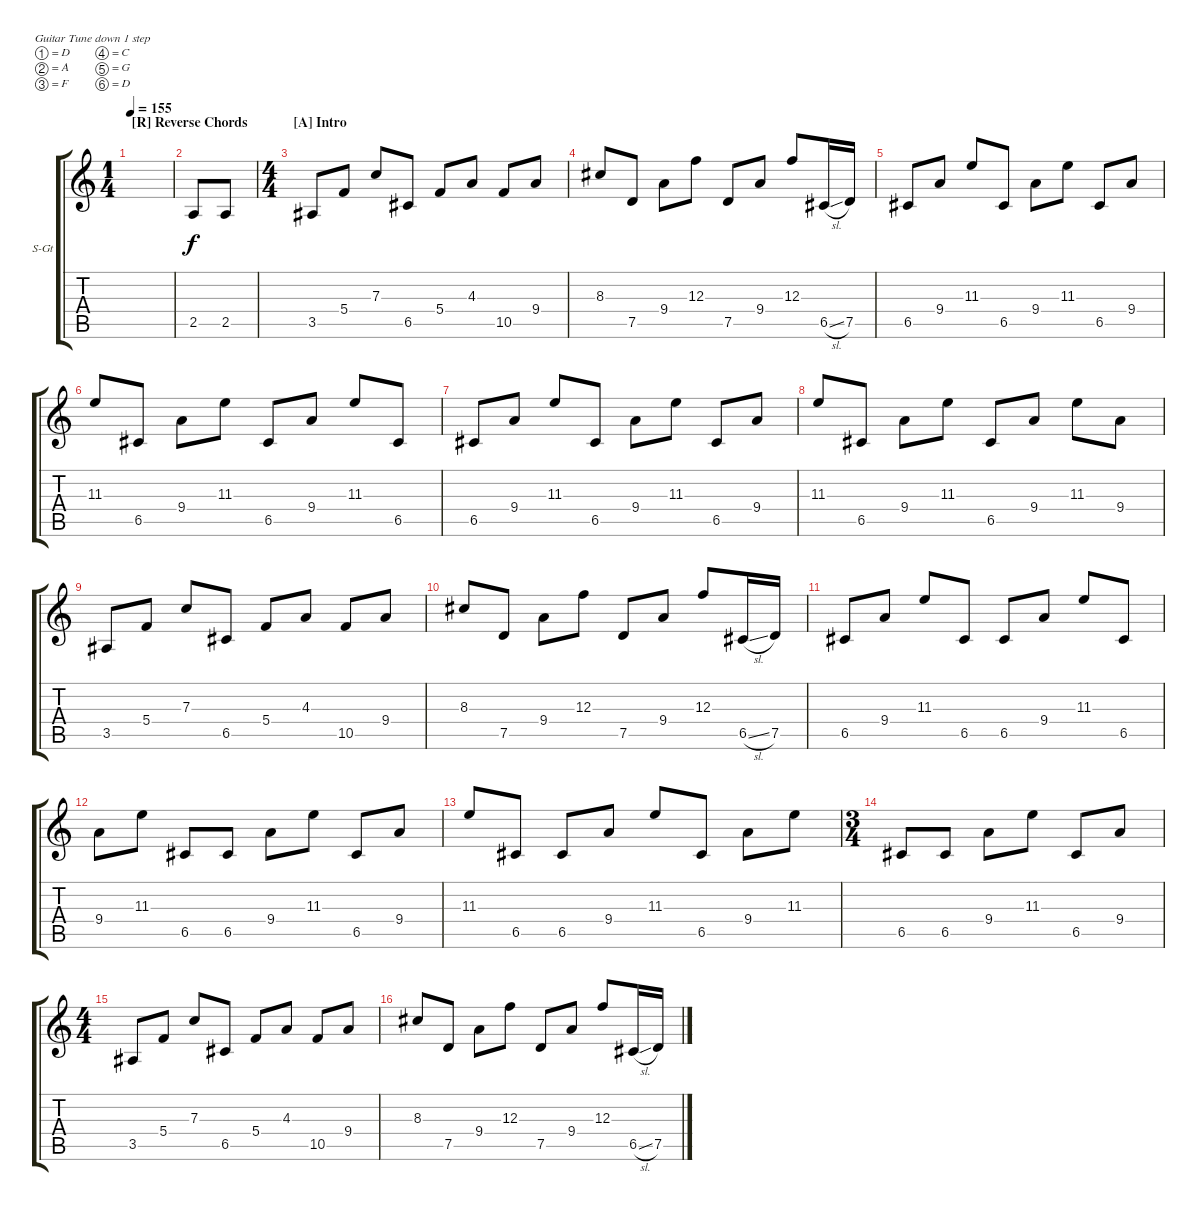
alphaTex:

\defaultSystemsLayout 4
\bracketExtendMode groupsimilarinstruments
\firstSystemTrackNameOrientation horizontal
\otherSystemsTrackNameOrientation horizontal
\track ("K-Bo (Clean)" "S-Gt") {instrument acousticguitarsteel}
\staff {score tabs}
\tuning (D4 A3 F3 C3 G2 D2)
\ts (1 4)
\section ("R" "Reverse Chords")
\tempo 155
\clef g2
\ks c
|
2.5.8 2.5.8 |
\ts (4 4)
\section ("A" "Intro")
3.5.8 5.4.8 7.3.8 6.5.8 5.4.8 4.3.8 10.5.8 9.4.8 |
8.3.8 7.5.8 9.4.8 12.3.8 7.5.8 9.4.8 12.3.8 6.5{sl}.16 7.5.16 |
6.5.8 9.4.8 11.3.8 6.5.8 9.4.8 11.3.8 6.5.8 9.4.8 |
11.3.8 6.5.8 9.4.8 11.3.8 6.5.8 9.4.8 11.3.8 6.5.8 |
6.5.8 9.4.8 11.3.8 6.5.8 9.4.8 11.3.8 6.5.8 9.4.8 |
11.3.8 6.5.8 9.4.8 11.3.8 6.5.8 9.4.8 11.3.8 9.4.8 |
3.5.8 5.4.8 7.3.8 6.5.8 5.4.8 4.3.8 10.5.8 9.4.8 |
8.3.8 7.5.8 9.4.8 12.3.8 7.5.8 9.4.8 12.3.8 6.5{sl}.16 7.5.16 |
6.5.8 9.4.8 11.3.8 6.5.8 6.5.8 9.4.8 11.3.8 6.5.8 |
9.4.8 11.3.8 6.5.8 6.5.8 9.4.8 11.3.8 6.5.8 9.4.8 |
11.3.8 6.5.8 6.5.8 9.4.8 11.3.8 6.5.8 9.4.8 11.3.8 |
\ts (3 4)
6.5.8 6.5.8 9.4.8 11.3.8 6.5.8 9.4.8 |
\ts (4 4)
3.5.8 5.4.8 7.3.8 6.5.8 5.4.8 4.3.8 10.5.8 9.4.8 |
8.3.8 7.5.8 9.4.8 12.3.8 7.5.8 9.4.8 12.3.8 6.5{sl}.16 7.5.16
